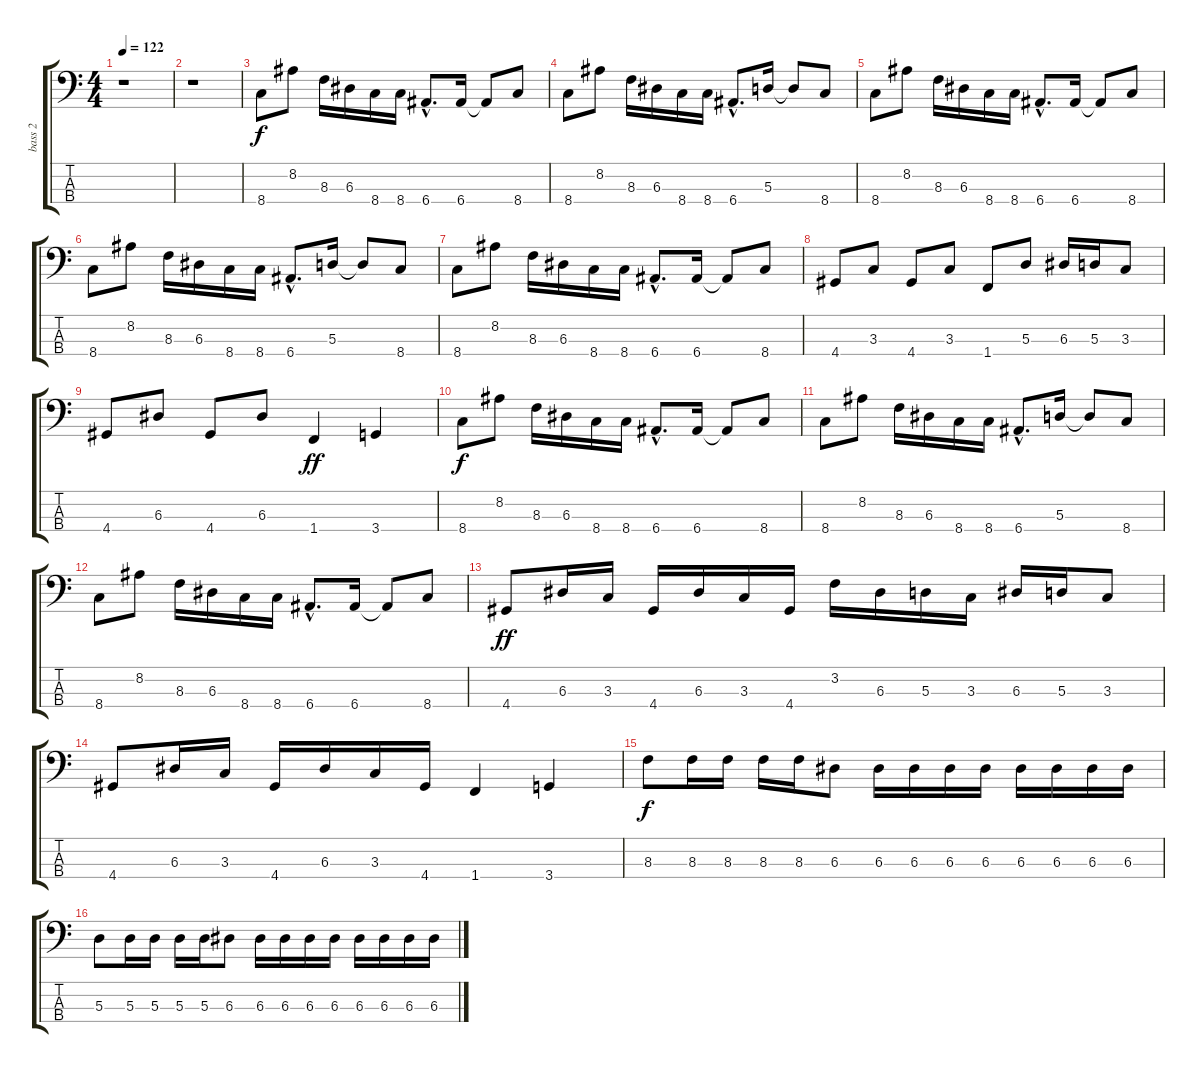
\track ("bass 2" "bass 2") {instrument electricbassfinger}
\staff {score tabs}
\tuning (G2 D2 A1 E1) {hide}
\ts (4 4)
\tempo 122
\clef f4
\ks c
r.1{dy f instrument electricbassfinger} |
r.1 |
8.4.8 8.2.8 8.3.16 6.3.16 8.4.16 8.4.16 6.4{hac}.8{d} 6.4.16 6.4{t}.8 8.4.8 |
8.4.8 8.2.8 8.3.16 6.3.16 8.4.16 8.4.16 6.4{hac}.8{d} 5.3.16 5.3{t}.8 8.4.8 |
8.4.8 8.2.8 8.3.16 6.3.16 8.4.16 8.4.16 6.4{hac}.8{d} 6.4.16 6.4{t}.8 8.4.8 |
8.4.8 8.2.8 8.3.16 6.3.16 8.4.16 8.4.16 6.4{hac}.8{d} 5.3.16 5.3{t}.8 8.4.8 |
8.4.8 8.2.8 8.3.16 6.3.16 8.4.16 8.4.16 6.4{hac}.8{d} 6.4.16 6.4{t}.8 8.4.8 |
4.4.8 3.3.8 4.4.8 3.3.8 1.4.8 5.3.8 6.3.16 5.3.16 3.3.8 |
4.4.8 6.3.8 4.4.8 6.3.8 1.4.4{dy ff} 3.4.4 |
8.4.8{dy f} 8.2.8 8.3.16 6.3.16 8.4.16 8.4.16 6.4{hac}.8{d} 6.4.16 6.4{t}.8 8.4.8 |
8.4.8 8.2.8 8.3.16 6.3.16 8.4.16 8.4.16 6.4{hac}.8{d} 5.3.16 5.3{t}.8 8.4.8 |
8.4.8 8.2.8 8.3.16 6.3.16 8.4.16 8.4.16 6.4{hac}.8{d} 6.4.16 6.4{t}.8 8.4.8 |
4.4.8{dy ff balance 0 instrument fretlessbass} 6.3.16 3.3.16 4.4.16 6.3.16 3.3.16 4.4.16 3.2.16 6.3.16 5.3.16 3.3.16 6.3.16 5.3.16 3.3.8 |
4.4.8 6.3.16 3.3.16 4.4.16 6.3.16 3.3.16 4.4.16 1.4.4{balance 8 instrument electricbassfinger} 3.4.4 |
8.3.8{dy f} 8.3.16 8.3.16 8.3.16 8.3.16 6.3.8 6.3.16 6.3.16 6.3.16 6.3.16 6.3.16 6.3.16 6.3.16 6.3.16 |
5.3.8 5.3.16 5.3.16 5.3.16 5.3.16 6.3.8 6.3.16 6.3.16 6.3.16 6.3.16 6.3.16 6.3.16 6.3.16 6.3.16
